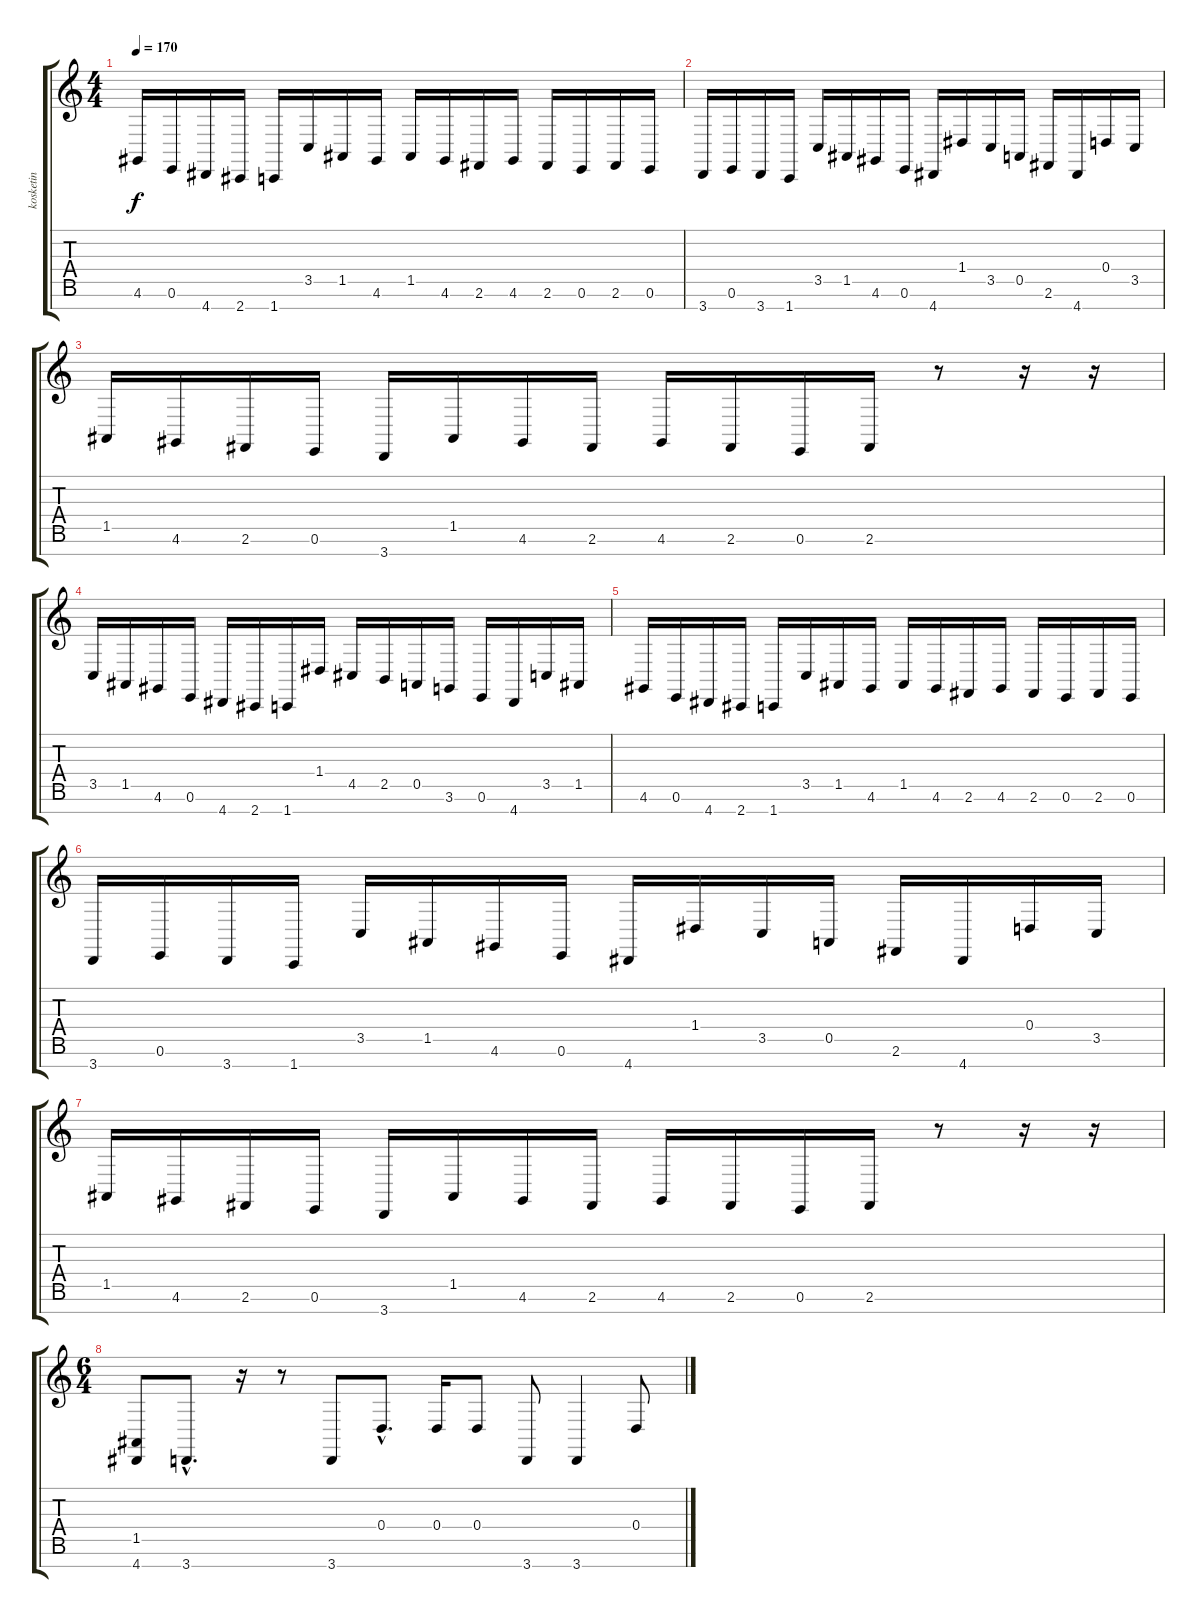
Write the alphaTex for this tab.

\track ("kosketin" "kosketin") {instrument lead5charang}
\staff {score tabs}
\tuning (E4 B3 G3 D3 A2 E2 B1) {hide}
\ts (4 4)
\tempo 170
\clef g2
\ks c
4.6.16{dy f} 0.6.16 4.7.16 2.7.16 1.7.16 3.5.16 1.5.16 4.6.16 1.5.16 4.6.16 2.6.16 4.6.16 2.6.16 0.6.16 2.6.16 0.6.16 |
3.7.16 0.6.16 3.7.16 1.7.16 3.5.16 1.5.16 4.6.16 0.6.16 4.7.16 1.4.16 3.5.16 0.5.16 2.6.16 4.7.16 0.4.16 3.5.16 |
1.5.16 4.6.16 2.6.16 0.6.16 3.7.16 1.5.16 4.6.16 2.6.16 4.6.16 2.6.16 0.6.16 2.6.16 r.8 r.16 r.16 |
3.5.16 1.5.16 4.6.16 0.6.16 4.7.16 2.7.16 1.7.16 1.4.16 4.5.16 2.5.16 0.5.16 3.6.16 0.6.16 4.7.16 3.5.16 1.5.16 |
4.6.16 0.6.16 4.7.16 2.7.16 1.7.16 3.5.16 1.5.16 4.6.16 1.5.16 4.6.16 2.6.16 4.6.16 2.6.16 0.6.16 2.6.16 0.6.16 |
3.7.16 0.6.16 3.7.16 1.7.16 3.5.16 1.5.16 4.6.16 0.6.16 4.7.16 1.4.16 3.5.16 0.5.16 2.6.16 4.7.16 0.4.16 3.5.16 |
1.5.16 4.6.16 2.6.16 0.6.16 3.7.16 1.5.16 4.6.16 2.6.16 4.6.16 2.6.16 0.6.16 2.6.16 r.8 r.16 r.16 |
\ts (6 4)
(1.5 4.7).8{volume 11} 3.7{hac}.8{d} r.16 r.8 3.7.8 0.4{hac}.8{d} 0.4.16 0.4.8 3.7.8 3.7.4 0.4.8
